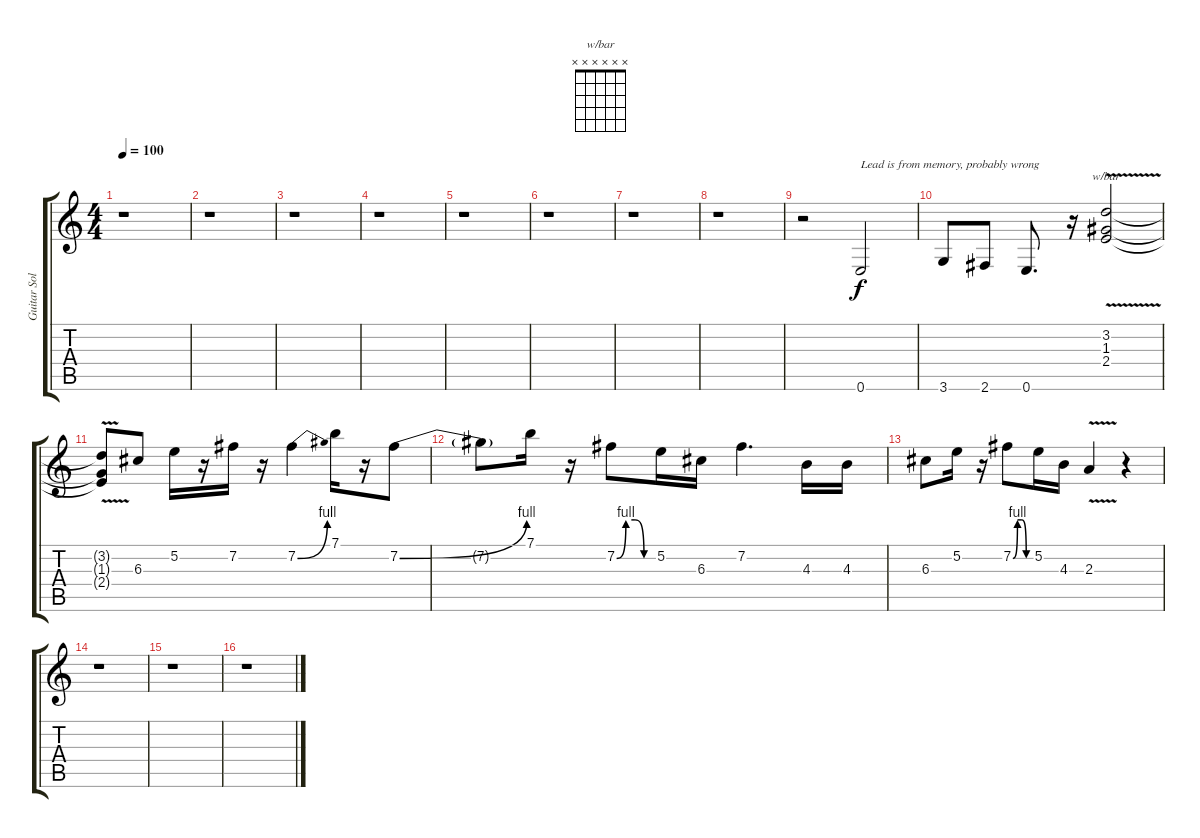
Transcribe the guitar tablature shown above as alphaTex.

\track ("Guitar Solo" "Guitar Sol") {instrument overdrivenguitar}
\staff {score tabs}
\tuning (E4 B3 G3 D3 A2 E2) {hide}
\chord ("w/bar" x x x x x x)
\ts (4 4)
\tempo 100
\clef g2
\ks c
r.1{dy f} |
r.1 |
r.1 |
r.1 |
r.1 |
r.1 |
r.1 |
r.1 |
r.2 0.6.2{txt "Lead is from memory, probably wrong"} |
3.6.8 2.6.8 0.6.8{d} r.16 (3.2{v} 1.3{v} 2.4{v}).2{ch "w/bar"} |
(3.2{t} 1.3{t} 2.4{t}).8 6.3.8{txt ""} 5.2.16 r.16 7.2.16 r.16 7.2{be (bend 0 0 60 4)}.4 7.1.16 r.16 7.2{be (bend 0 0 60 4)}.8 |
7.2{t}.8 7.1.16 r.16 7.2{be (custom 0 0 15 4 30 4 45 0 60 0)}.8 5.2.16 6.3.16 7.2.4{d} 4.3.16 4.3.16 |
6.3.8 5.2.16 r.16 7.2{be (custom 0 0 15 4 30 4 45 0 60 0)}.8 5.2.16 4.3.16 2.3{v}.4 r.4 |
r.1 |
r.1 |
r.1
